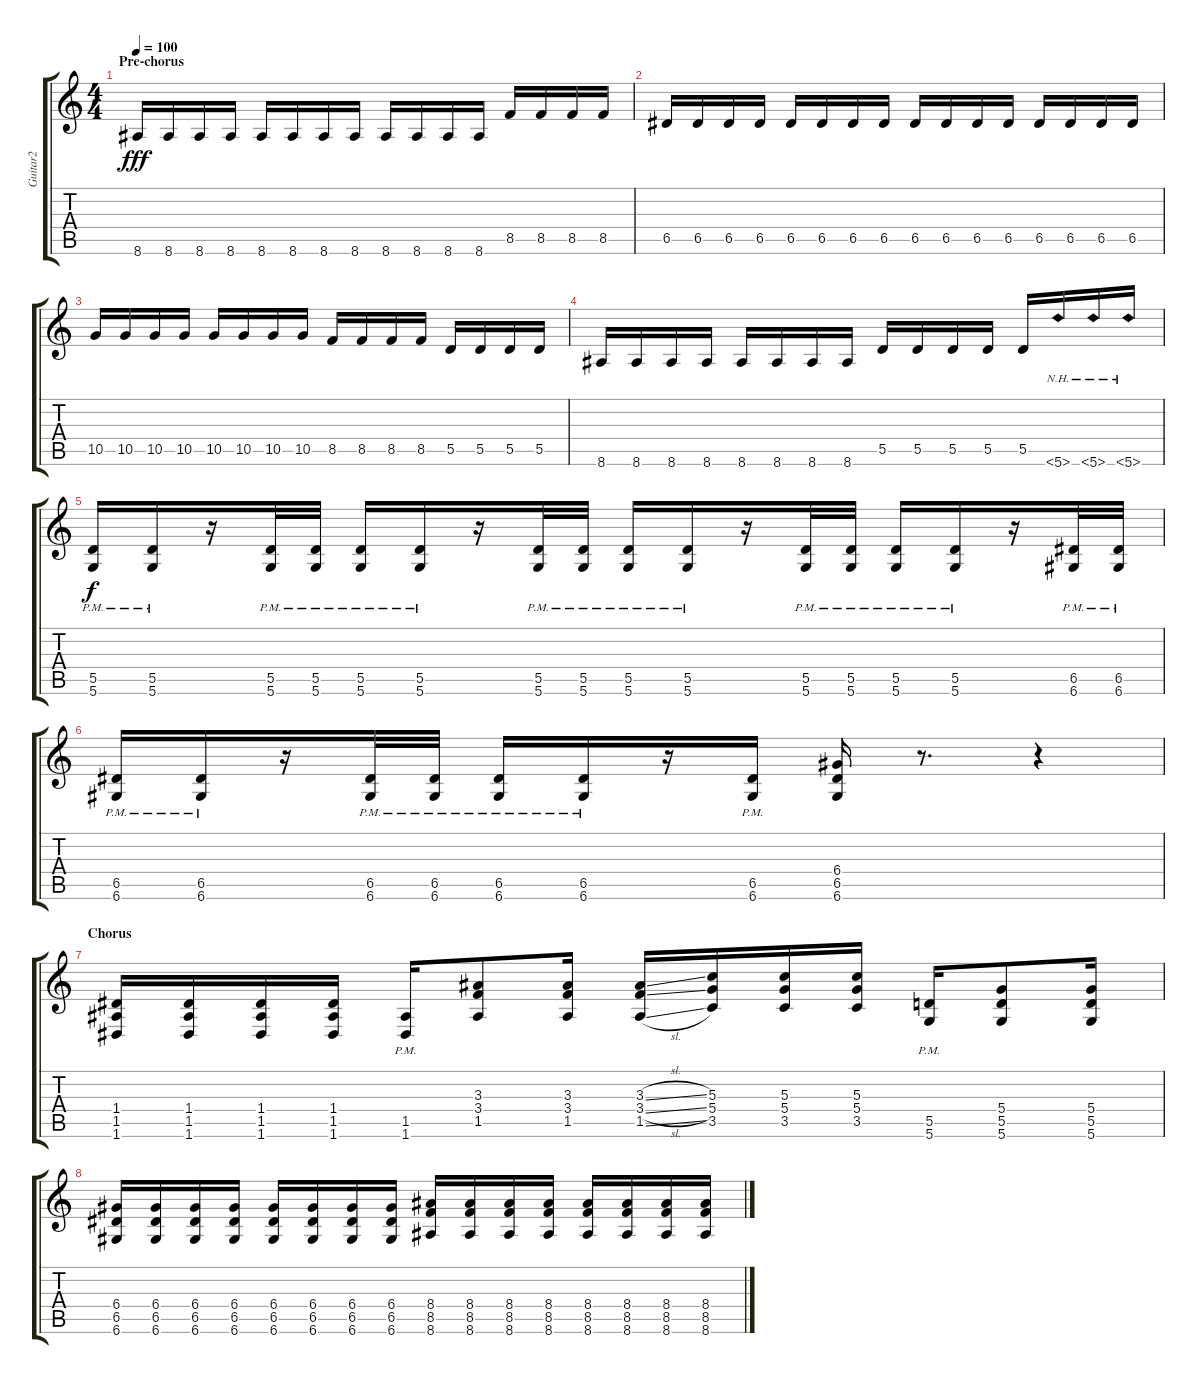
\track ("Guitar2" "Guitar2") {instrument distortionguitar}
\staff {score tabs}
\tuning (E4 B3 G3 D3 A2 D2) {hide}
\ts (4 4)
\section ("" "Pre-chorus")
\tempo 100
\clef g2
\ks c
8.6.16{dy fff} 8.6.16 8.6.16 8.6.16 8.6.16 8.6.16 8.6.16 8.6.16 8.6.16 8.6.16 8.6.16 8.6.16 8.5.16 8.5.16 8.5.16 8.5.16 |
6.5.16 6.5.16 6.5.16 6.5.16 6.5.16 6.5.16 6.5.16 6.5.16 6.5.16 6.5.16 6.5.16 6.5.16 6.5.16 6.5.16 6.5.16 6.5.16 |
10.5.16 10.5.16 10.5.16 10.5.16 10.5.16 10.5.16 10.5.16 10.5.16 8.5.16 8.5.16 8.5.16 8.5.16 5.5.16 5.5.16 5.5.16 5.5.16 |
8.6.16 8.6.16 8.6.16 8.6.16 8.6.16 8.6.16 8.6.16 8.6.16 5.5.16 5.5.16 5.5.16 5.5.16 5.5.16 5.6{nh}.16 5.6{nh}.16 5.6{nh}.16 |
(5.5{pm} 5.6{pm}).16{dy f} (5.5{pm} 5.6{pm}).16 r.16 (5.5{pm} 5.6{pm}).32 (5.5{pm} 5.6{pm}).32 (5.5{pm} 5.6{pm}).16 (5.5{pm} 5.6{pm}).16 r.16 (5.5{pm} 5.6{pm}).32 (5.5{pm} 5.6{pm}).32 (5.5{pm} 5.6{pm}).16 (5.5{pm} 5.6{pm}).16 r.16 (5.5{pm} 5.6{pm}).32 (5.5{pm} 5.6{pm}).32 (5.5{pm} 5.6{pm}).16 (5.5{pm} 5.6{pm}).16 r.16 (6.5{pm} 6.6{pm}).32 (6.5{pm} 6.6{pm}).32 |
(6.5{pm} 6.6{pm}).16 (6.5{pm} 6.6{pm}).16 r.16 (6.5{pm} 6.6{pm}).32 (6.5{pm} 6.6{pm}).32 (6.5{pm} 6.6{pm}).16 (6.5{pm} 6.6{pm}).16 r.16 (6.5{pm} 6.6{pm}).16 (6.4 6.5 6.6).16 r.8{d} r.4 |
\section ("" "Chorus")
(1.4 1.5 1.6).16 (1.4 1.5 1.6).16 (1.4 1.5 1.6).16 (1.4 1.5 1.6).16 (1.5{pm} 1.6{pm}).16 (3.3 3.4 1.5).8 (3.3 3.4 1.5).16 (3.3{sl} 3.4{sl} 1.5{sl}).16 (5.3 5.4 3.5).16 (5.3 5.4 3.5).16 (5.3 5.4 3.5).16 (5.5{pm} 5.6{pm}).16 (5.4 5.5 5.6).8 (5.4 5.5 5.6).16 |
(6.4 6.5 6.6).16 (6.4 6.5 6.6).16 (6.4 6.5 6.6).16 (6.4 6.5 6.6).16 (6.4 6.5 6.6).16 (6.4 6.5 6.6).16 (6.4 6.5 6.6).16 (6.4 6.5 6.6).16 (8.4 8.5 8.6).16 (8.4 8.5 8.6).16 (8.4 8.5 8.6).16 (8.4 8.5 8.6).16 (8.4 8.5 8.6).16 (8.4 8.5 8.6).16 (8.4 8.5 8.6).16 (8.4 8.5 8.6).16
